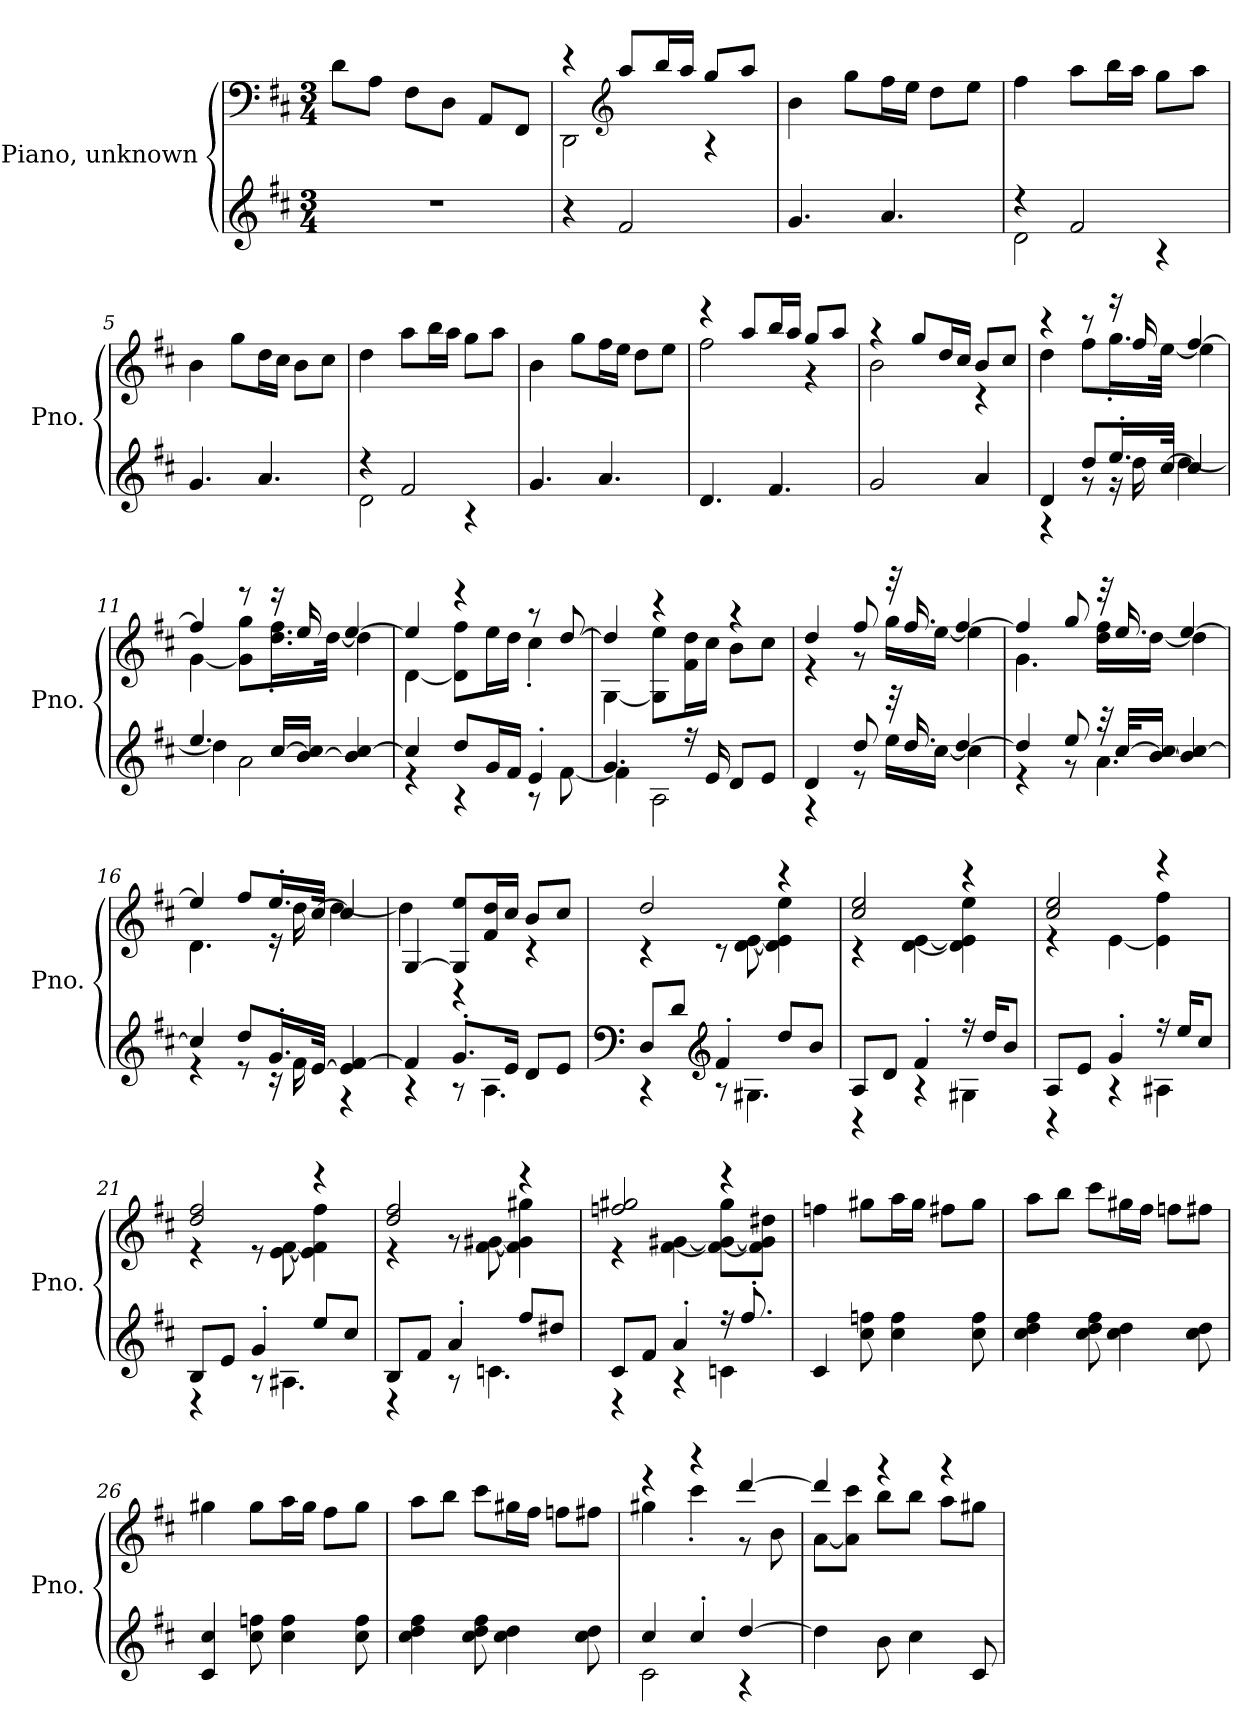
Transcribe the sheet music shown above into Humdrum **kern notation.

**kern	**kern
*part1	*part1
*staff2	*staff1
*I"Piano, unknown	*
*I'Pno.	*
*clefG2	*clefF4
*k[f#c#]	*k[f#c#]
*M3/4	*M3/4
*MM158	*MM158
=1	=1
2.r	8d\L
.	8A\J
.	8F#\L
.	8D\J
.	8AA/L
.	8FF#/J
=2	=2
*	*^
4r	4r	2DD\
*	*clefG2	*
2f#/	8aa/L	.
.	16bb/L	.
.	16aa/JJ	.
.	8gg/L	4r
.	8aa/J	.
*	*v	*v
=3	=3
4.g/	4b\
.	8gg\L
4.a/	16ff#\L
.	16ee\JJ
.	8dd\L
.	8ee\J
=4	=4
*^	*
4r	2d\	4ff#\
2f#/	.	8aa\L
.	.	16bb\L
.	.	16aa\JJ
.	4r	8gg\L
.	.	8aa\J
*v	*v	*
=5	=5
4.g/	4b\
.	8gg\L
4.a/	16dd\L
.	16cc#\JJ
.	8b\L
.	8cc#\J
!!LO:LB:g=z
=6	=6
*^	*
4r	2d\	4dd\
2f#/	.	8aa\L
.	.	16bb\L
.	.	16aa\JJ
.	4r	8gg\L
.	.	8aa\J
*v	*v	*
=7	=7
4.g/	4b\
.	8gg\L
4.a/	16ff#\L
.	16ee\JJ
.	8dd\L
.	8ee\J
=8	=8
*	*^
4.d/	4r	2ff#\
.	8aa/L	.
4.f#/	16bb/L	.
.	16aa/JJ	.
.	8gg/L	4r
.	8aa/J	.
=9	=9	=9
2g/	4r	2b\
.	8gg/L	.
.	16dd/L	.
.	16cc#/JJ	.
4a/	8b/L	4r
.	8cc#/J	.
=10	=10	=10
*^	*	*
4d/	4r	4r	4dd\
8dd/L	8r	8r	8ff#\L
16.ee'/L	16r	16r	16.gg'\L
.	16dd\	16ff#/	.
[32cc#/JJk	.	.	[32ee\JJk
4cc#/]	[4dd\	[4ff#/	4ee\]
!!LO:LB:g=z	!!
=11	=11	=11	=11
4.ee/	4dd\]	4ff#/]	[4g\
.	2a\	8r	8g\] 8gg\L
[16cc#/LL	.	16r	16.dd\' 16.ff#\'L
[16b/ 16cc#/]JJ	.	16ee/	.
.	.	.	[32dd\JJk
4b/] [4cc#/	.	[4ee/	4dd\]
=12	=12	=12	=12
4cc#/]	4r	4ee/]	[4d\
8dd/L	4r	4r	8d\] 8ff#\L
16g/L	.	.	16ee\L
16f#/JJ	.	.	16dd\JJ
4e'/	8r	8r	4cc#'\
.	[8f#\	[8dd/	.
=13	=13	=13	=13
4.g/	4f#\]	4dd/]	[4G\
.	2A\	4r	8G\] 8ee\L
16r	.	.	16f#\ 16dd\L
16e/	.	.	16cc#\JJ
8d/L	.	4r	8b\L
8e/J	.	.	8cc#\J
=14	=14	=14	=14
4d/	4r	4dd/	4r
8dd/	8r	8ff#/	8r
32r	16ee\LL	32r	16gg\LL
16.dd/	.	16.ff#/	.
.	[16cc#\JJ	.	[16ee\JJ
[4dd/	4cc#\]	[4ff#/	4ee\]
!!LO:LB:g=z	!!
=15	=15	=15	=15
4dd/]	4r	4ff#/]	4.g\
8ee/	8r	8gg/	.
32r	4.a\	32r	16dd\ 16ff#\LL
[32cc#/KLL	.	16.ee/	.
[16b/ 16cc#/]JJ	.	.	[16dd\JJ
4b/] [4cc#/	.	[4ee/	4dd\]
=16	=16	=16	=16
4cc#/]	4r	4ee/]	4.d\
8dd/L	8r	8ff#/L	.
16.g'/L	16r	16.ee'/L	16r
.	16f#\	.	16dd\
[32e/JJk	.	[32cc#/JJk	.
4e/] [4f#/	4r	4cc#/]	[4dd\
=17	=17	=17	=17
4f#/]	4r	[4G/	4dd\]
8.g'/L	8r	8G/] 8ee/L	4r
.	4.A\	16f#/ 16dd/L	.
16e/Jk	.	16cc#/JJ	.
8d/L	.	8b/L	4r
8e/J	.	8cc#/J	.
=18	=18	=18	=18
*clefF4	*	*	*
8D/L	4r	2dd/	4r
8d/J	.	.	.
*clefG2	*	*	*
4f#'/	8r	.	8r
.	4.G#X\	.	[8d\ [8e\
8dd/L	.	4r	4d\] 4e\] 4ee\
8b/J	.	.	.
!!LO:LB:g=z	!!
=19	=19	=19	=19
8A/L	4r	2cc#/ 2ee/	4r
8d/J	.	.	.
4f#'/	4r	.	[4d\ [4e\
16r	4G#X\	4r	4d\] 4e\] 4ee\
16dd/KL	.	.	.
8b/J	.	.	.
=20	=20	=20	=20
8A/L	4r	2cc#/ 2ee/	4r
8e/J	.	.	.
4g'/	4r	.	[4e\
16r	4A#X\	4r	4e\] 4ff#\
16ee/KL	.	.	.
8cc#/J	.	.	.
=21	=21	=21	=21
8B/L	4r	2dd/ 2ff#/	4r
8e/J	.	.	.
4g'/	8r	.	8r
.	4.A#X\	.	[8e\ [8f#\
8ee/L	.	4r	4e\] 4f#\] 4ff#\
8cc#/J	.	.	.
=22	=22	=22	=22
8B/L	4r	2dd/ 2ff#/	4r
8f#/J	.	.	.
4a'/	8r	.	8r
.	4.cn\	.	[8f#\ [8g#X\
8ff#/L	.	4r	4f#\] 4g#\] 4gg#X\
8dd#X/J	.	.	.
=23	=23	=23	=23
8c#/L	4r	2ffn/ 2gg#X/	4r
8f#/J	.	.	.
4a'/	4r	.	[4f#\ [4g#X\
16r	4cn\	4r	8f#\_ 8g#\_ 8gg#\L
8.ff#'/	.	.	.
.	.	.	8f#\] 8g#\] 8dd#X\J
*v	*v	*	*
*	*v	*v
!!LO:LB:g=z
=24	=24
4c#/	4ffn\
8cc#\ 8ffn\	8gg#X\L
4cc#\ 4ff\	16aa\L
.	16gg#\JJ
.	8ff#X\L
8cc#\ 8ff\	8gg#\J
=25	=25
4cc#\ 4dd\ 4ff#\	8aa\L
.	8bb\J
8cc#\ 8dd\ 8ff#\	8ccc#\L
4cc#\ 4dd\	16gg#X\L
.	16ff#\JJ
.	8ffn\L
8cc#\ 8dd\	8ff#X\J
=26	=26
4c#/ 4cc#/	4gg#X\
8cc#\ 8ffn\	8gg#\L
4cc#\ 4ff\	16aa\L
.	16gg#\JJ
.	8ff#\L
8cc#\ 8ff\	8gg#\J
=27	=27
4cc#\ 4dd\ 4ff#\	8aa\L
.	8bb\J
8cc#\ 8dd\ 8ff#\	8ccc#\L
4cc#\ 4dd\	16gg#X\L
.	16ff#\JJ
.	8ffn\L
8cc#\ 8dd\	8ff#X\J
=28	=28
*^	*^
4cc#/	2c#\	4r	4gg#X\
4cc#'/	.	4r	4ccc#'\
[4dd/	4r	[4ddd/	8r
.	.	.	8b\
*v	*v	*	*
!!LO:PB:g=z	!!
=29	=29	=29
4dd\]	4ddd/]	[8a\L
.	.	8a\] 8ccc#\J
8b\	4r	8bb\L
4cc#\	.	8bb\J
.	4r	8aa\L
8c#/	.	8gg#X\J
*	*v	*v
=	=
*-	*-
